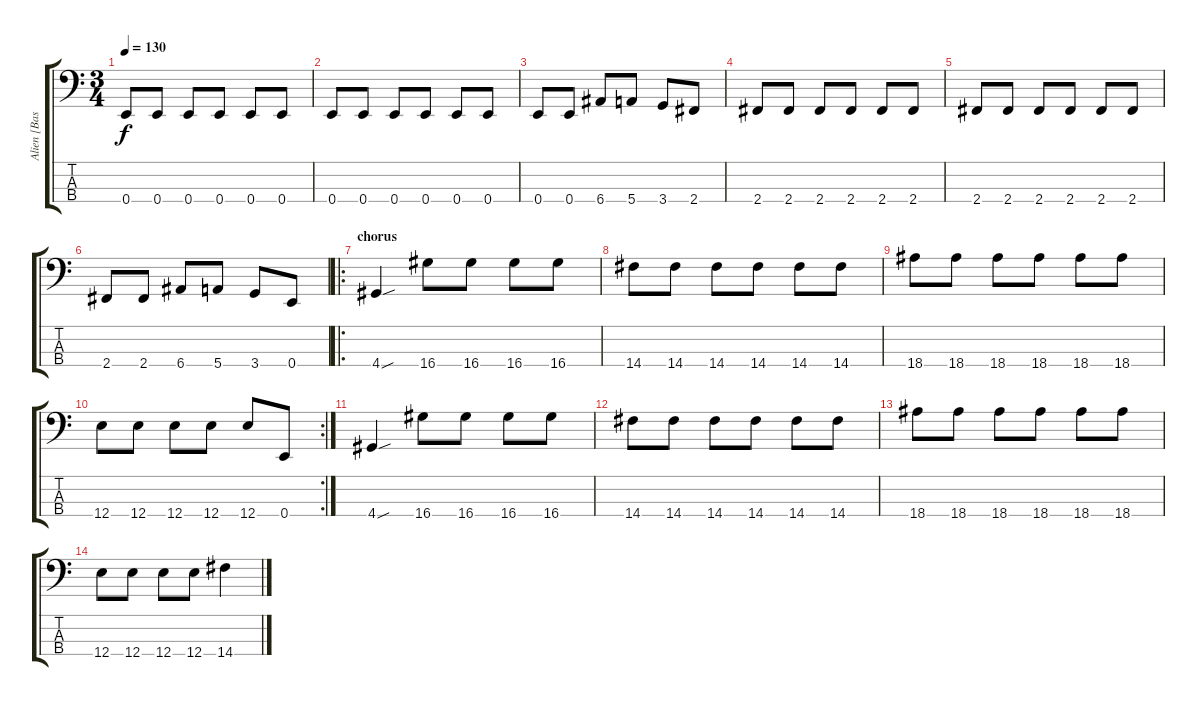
\track ("Alien [Bass]" "Alien [Bas") {instrument electricbasspick}
\staff {score tabs}
\tuning (G2 D2 A1 E1) {hide}
\ts (3 4)
\tempo 130
\clef f4
\ks c
0.4.8{dy f} 0.4.8 0.4.8 0.4.8 0.4.8 0.4.8 |
0.4.8 0.4.8 0.4.8 0.4.8 0.4.8 0.4.8 |
0.4.8 0.4.8 6.4.8 5.4.8 3.4.8 2.4.8 |
2.4.8 2.4.8 2.4.8 2.4.8 2.4.8 2.4.8 |
2.4.8 2.4.8 2.4.8 2.4.8 2.4.8 2.4.8 |
2.4.8 2.4.8 6.4.8 5.4.8 3.4.8 0.4.8 |
\ro
\section ("" "chorus")
4.4{sou}.4 16.4.8 16.4.8 16.4.8 16.4.8 |
14.4.8 14.4.8 14.4.8 14.4.8 14.4.8 14.4.8 |
18.4.8 18.4.8 18.4.8 18.4.8 18.4.8 18.4.8 |
\rc 2
12.4.8 12.4.8 12.4.8 12.4.8 12.4.8 0.4.8 |
4.4{sou}.4 16.4.8 16.4.8 16.4.8 16.4.8 |
14.4.8 14.4.8 14.4.8 14.4.8 14.4.8 14.4.8 |
18.4.8 18.4.8 18.4.8 18.4.8 18.4.8 18.4.8 |
12.4.8 12.4.8 12.4.8 12.4.8 14.4.4
